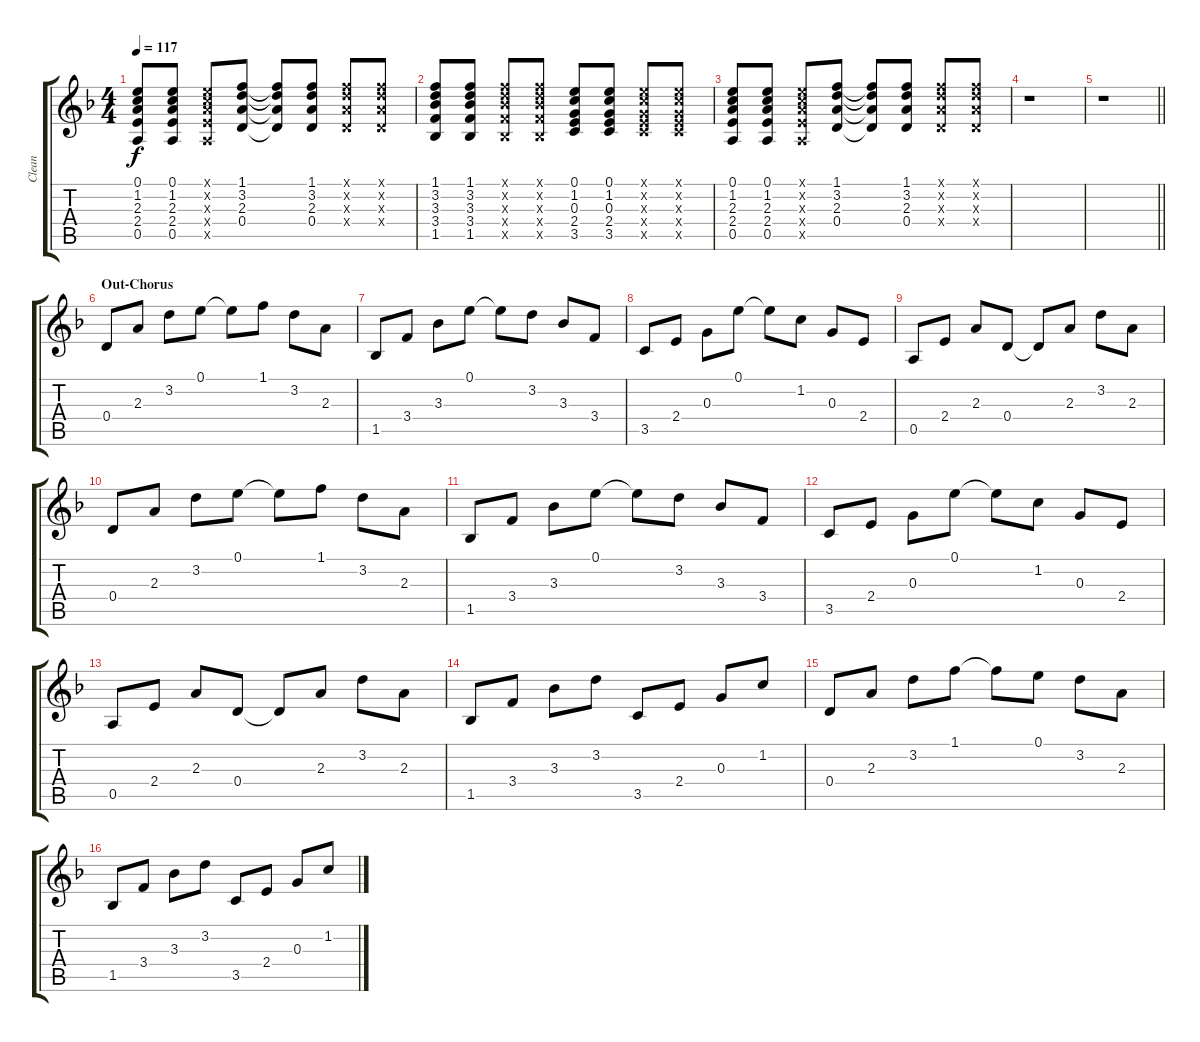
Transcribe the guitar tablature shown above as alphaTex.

\track ("Clean" "Clean") {instrument acousticguitarsteel}
\staff {score tabs}
\tuning (E4 B3 G3 D3 A2 E2) {hide}
\ts (4 4)
\tempo 117
\clef g2
\ks dminor
(0.1 1.2 2.3 2.4 0.5).8{dy f} (0.1 1.2 2.3 2.4 0.5).8 (0.1{x} 1.2{x} 2.3{x} 2.4{x} 0.5{x}).8 (1.1 3.2 2.3 0.4).8 (1.1{t} 3.2{t} 2.3{t} 0.4{t}).8 (1.1 3.2 2.3 0.4).8 (1.1{x} 3.2{x} 2.3{x} 0.4{x}).8 (1.1{x} 3.2{x} 2.3{x} 0.4{x}).8 |
(1.1 3.2 3.3 3.4 1.5).8 (1.1 3.2 3.3 3.4 1.5).8 (1.1{x} 3.2{x} 3.3{x} 3.4{x} 1.5{x}).8 (1.1{x} 3.2{x} 3.3{x} 3.4{x} 1.5{x}).8 (0.1 1.2 0.3 2.4 3.5).8 (0.1 1.2 0.3 2.4 3.5).8 (0.1{x} 1.2{x} 0.3{x} 2.4{x} 3.5{x}).8 (0.1{x} 1.2{x} 0.3{x} 2.4{x} 3.5{x}).8 |
(0.1 1.2 2.3 2.4 0.5).8 (0.1 1.2 2.3 2.4 0.5).8 (0.1{x} 1.2{x} 2.3{x} 2.4{x} 0.5{x}).8 (1.1 3.2 2.3 0.4).8 (1.1{t} 3.2{t} 2.3{t} 0.4{t}).8 (1.1 3.2 2.3 0.4).8 (1.1{x} 3.2{x} 2.3{x} 0.4{x}).8 (1.1{x} 3.2{x} 2.3{x} 0.4{x}).8 |
r.1 |
\barLineRight lightlight
r.1 |
\section ("" "Out-Chorus")
0.4.8 2.3.8 3.2.8 0.1.8 0.1{t}.8 1.1.8 3.2.8 2.3.8 |
1.5.8 3.4.8 3.3.8 0.1.8 0.1{t}.8 3.2.8 3.3.8 3.4.8 |
3.5.8 2.4.8 0.3.8 0.1.8 0.1{t}.8 1.2.8 0.3.8 2.4.8 |
0.5.8 2.4.8 2.3.8 0.4.8 0.4{t}.8 2.3.8 3.2.8 2.3.8 |
0.4.8 2.3.8 3.2.8 0.1.8 0.1{t}.8 1.1.8 3.2.8 2.3.8 |
1.5.8 3.4.8 3.3.8 0.1.8 0.1{t}.8 3.2.8 3.3.8 3.4.8 |
3.5.8 2.4.8 0.3.8 0.1.8 0.1{t}.8 1.2.8 0.3.8 2.4.8 |
0.5.8 2.4.8 2.3.8 0.4.8 0.4{t}.8 2.3.8 3.2.8 2.3.8 |
1.5.8 3.4.8 3.3.8 3.2.8 3.5.8 2.4.8 0.3.8 1.2.8 |
0.4.8 2.3.8 3.2.8 1.1.8 1.1{t}.8 0.1.8 3.2.8 2.3.8 |
1.5.8 3.4.8 3.3.8 3.2.8 3.5.8 2.4.8 0.3.8 1.2.8
